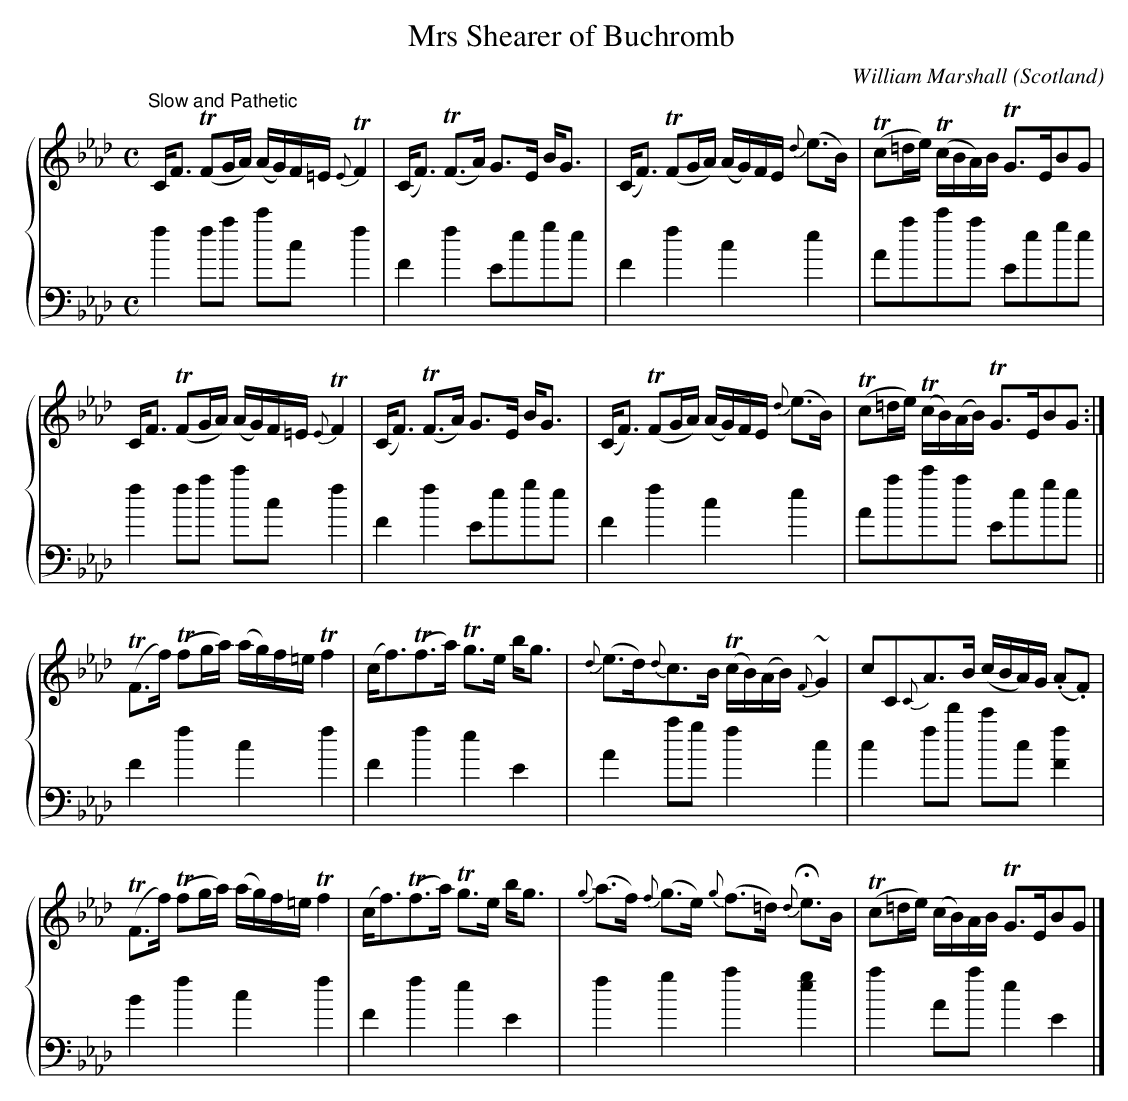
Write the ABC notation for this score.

X:1
T:Mrs Shearer of Buchromb
C:William Marshall
L:1/8
M:C
O:Scotland
K:F minor
%%staves {1 2}
V:1
"^Slow and Pathetic"
C<F (!trill!FG/A/) (A/G/)F/=E/ {E}!trill!F2 | (C<F) (!trill!F>A) G>E B<G | \
(C<F) (!trill!FG/A/) (A/G/)F/E/ {d}(e>B) | (!trill!c=d/e/) (!trill!c/B/A/)B/ !trill!G>EBG |
C<F (!trill!FG/A/) (A/G/)F/=E/ {E}!trill!F2 | (C<F) (!trill!F>A) G>E B<G | \
(C<F) (!trill!FG/A/) (A/G/)F/E/ {d}(e>B) | (!trill!c=d/e/) (!trill!c/B/)(A/B/) !trill!G>EBG :|
(!trill!F>f) (!trill!fg/a/) (a/g/)f/=e/ !trill!f2 | (c<f)(!trill!f>a) !trill!g>e b<g | \
{d}(e>d){d}c>B (!trill!c/B/)(A/B/) {F}~G2 | cC{C}A>B (c/B/A/)G/ (.A.F) |
(!trill!F>f) (!trill!fg/a/) (a/g/)f/=e/ !trill!f2 | (c<f)(!trill!f>a) !trill!g>e b<g | \
{g}(a>f) {f}(g>e) {g}(f>=d) {d}!fermata!e>B | (!trill!c=d/e/) (c/B/)A/B/ !trill!G>EBG |]
V:2 clef=bass
f2 fa c'c f2 | F2 f2 Eege | F2 f2 c2e2 | Aac'a Eege | \
f2 fa c'c f2 | F2 f2 Eege | F2 f2 c2 e2 | Aac'a Eege || \
F2 f2 c2 f2 | F2 f2 e2 E2 | A2 ag f2 c2 | c2 fd' c'c [Ff]2 | \
B2 f2 c2 f2 | F2 f2 e2 E2 | f2 g2 a2 [eg]2 | a2 Aa e2 E2 |]
